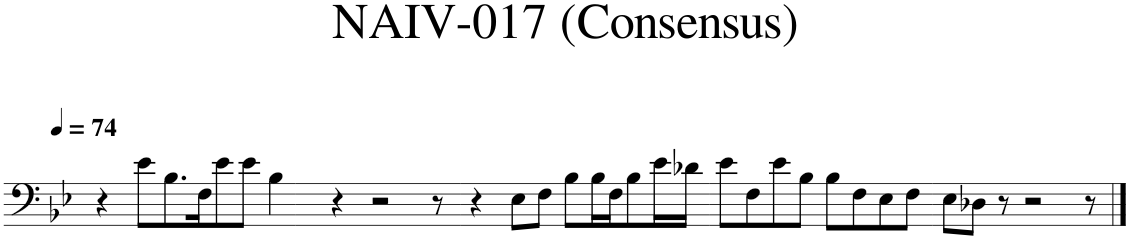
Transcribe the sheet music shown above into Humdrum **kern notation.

**kern
*part1
*staff1
*I"Piano
*I'Pno.
*clefF4
*k[b-e-]
=1
4r
8e-\L
8.B-\
16F\K
8e-\
8e-\J
[8B-\
=2
8B-\]
4r
2r
8r
=3
4r
8E-\L
8F\J
8B-\L
16B-\L
16F\J
8B-\
16e-\L
16d-X\JJ
=4
8e-\L
8F\
8e-\
8B-\J
8B-\L
8F\
8E-\
8F\J
=5
8E-\L
8D-X\J
8r
2r
8r
==
*-
